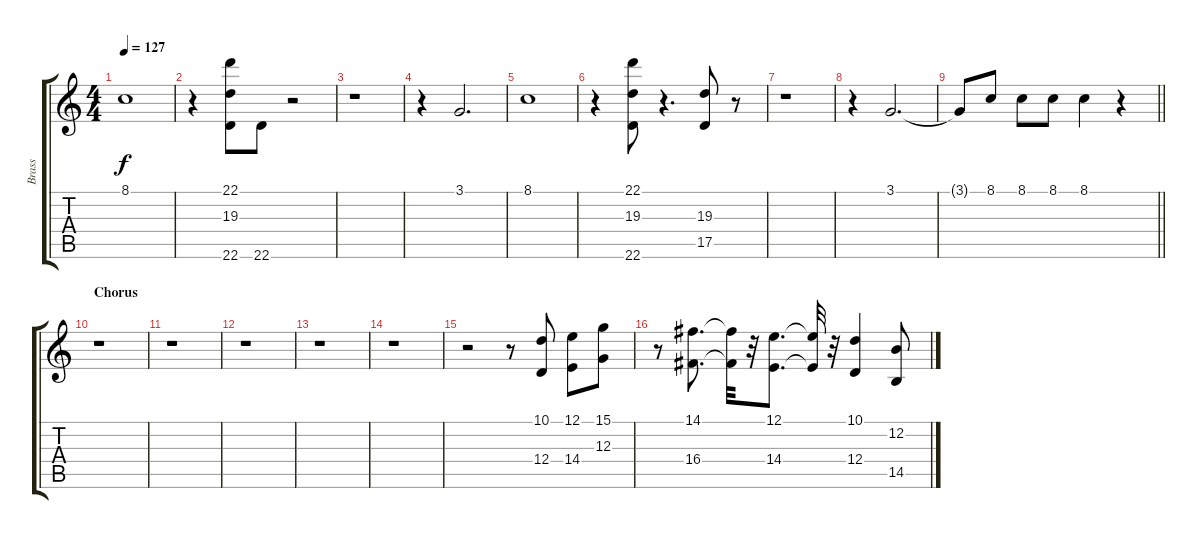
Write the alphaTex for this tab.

\track ("Brass" "Brass") {instrument brasssection}
\staff {score tabs}
\tuning (E4 B3 G3 D3 A2 E2) {hide}
\ts (4 4)
\tempo 127
\clef g2
\ks c
8.1.1{dy f volume 13} |
r.4 (22.1 19.3 22.6).8{volume 15} 22.6.8 r.2 |
r.1 |
r.4 3.1.2{d} |
8.1.1{volume 13} |
r.4 (22.1 19.3 22.6).8{volume 15} r.4{d} (19.3 17.5).8 r.8 |
r.1 |
r.4 3.1.2{d} |
\barLineRight lightlight
3.1{t}.8 8.1.8{volume 14} 8.1.8 8.1.8 8.1.4 r.4 |
\section ("" "Chorus")
r.1 |
r.1 |
r.1 |
r.1 |
r.1 |
r.2 r.8 (10.1 12.4).8{volume 15} (12.1 14.4).8 (15.1 12.3).8 |
r.8 (14.1 16.4).8{d} (14.1{t} 16.4{t}).32 r.32 (12.1 14.4).8{d} (12.1{t} 14.4{t}).32 r.32 (10.1 12.4).4 (12.2 14.5).8
